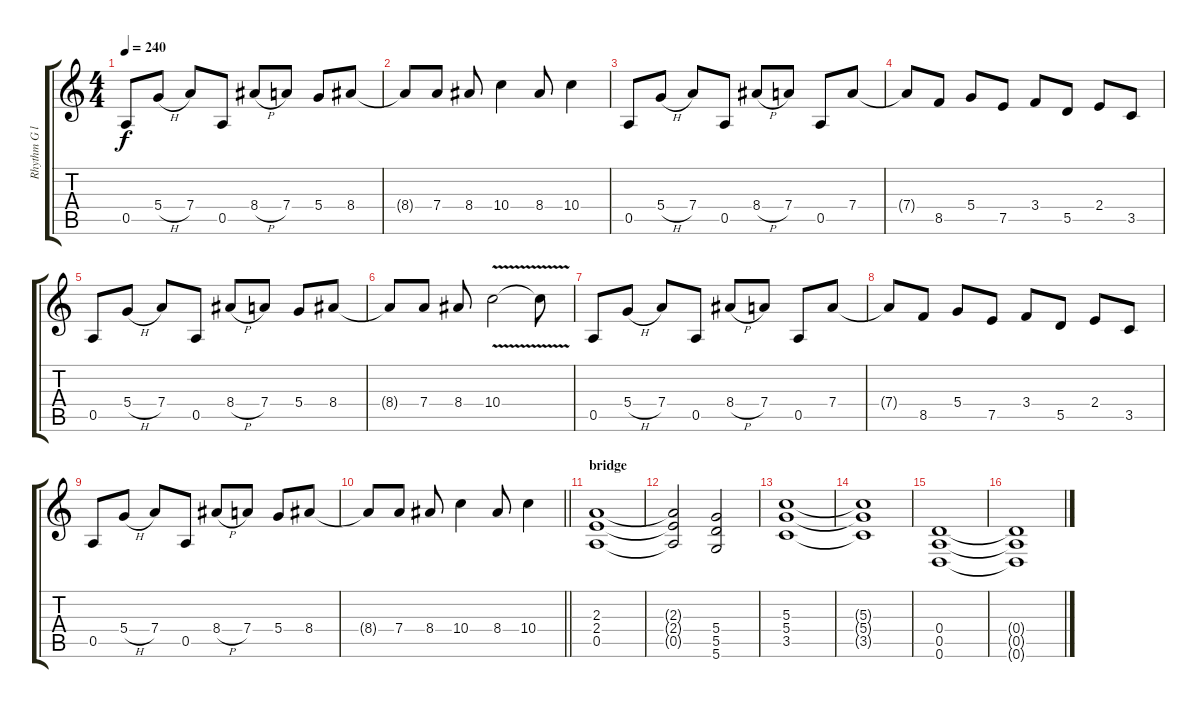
\track ("Rhythm G left" "Rhythm G l") {instrument overdrivenguitar}
\staff {score tabs}
\tuning (E4 B3 G3 D3 A2 D2) {hide}
\ts (4 4)
\tempo 240
\clef g2
\ks c
0.5.8{dy f} 5.4{h}.8 7.4.8 0.5.8 8.4{h}.8 7.4.8 5.4.8 8.4.8 |
8.4{t}.8 7.4.8 8.4.8 10.4.4 8.4.8 10.4.4 |
0.5.8 5.4{h}.8 7.4.8 0.5.8 8.4{h}.8 7.4.8 0.5.8 7.4.8 |
7.4{t}.8 8.5.8 5.4.8 7.5.8 3.4.8 5.5.8 2.4.8 3.5.8 |
0.5.8 5.4{h}.8 7.4.8 0.5.8 8.4{h}.8 7.4.8 5.4.8 8.4.8 |
8.4{t}.8 7.4.8 8.4.8 10.4{v}.2 10.4{t}.8 |
0.5.8 5.4{h}.8 7.4.8 0.5.8 8.4{h}.8 7.4.8 0.5.8 7.4.8 |
7.4{t}.8 8.5.8 5.4.8 7.5.8 3.4.8 5.5.8 2.4.8 3.5.8 |
0.5.8 5.4{h}.8 7.4.8 0.5.8 8.4{h}.8 7.4.8 5.4.8 8.4.8 |
\barLineRight lightlight
8.4{t}.8 7.4.8 8.4.8 10.4.4 8.4.8 10.4.4 |
\section ("" "bridge")
(2.3 2.4 0.5).1 |
(2.3{t} 2.4{t} 0.5{t}).2 (5.4 5.5 5.6).2 |
(5.3 5.4 3.5).1 |
(5.3{t} 5.4{t} 3.5{t}).1 |
(0.4 0.5 0.6).1 |
(0.4{t} 0.5{t} 0.6{t}).1
